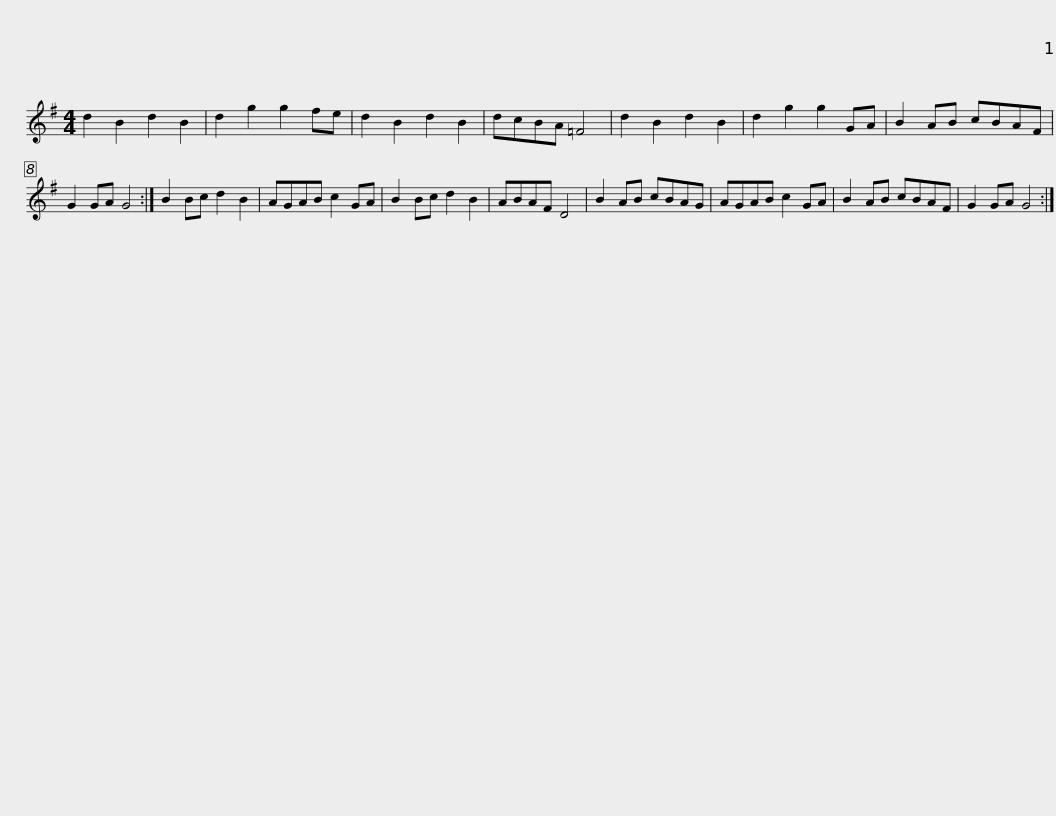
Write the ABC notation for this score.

X:1
L:1/8
M:4/4
I:linebreak $
K:G
V:1 treble
V:1
 d2 B2 d2 B2 | d2 g2 g2 fe | d2 B2 d2 B2 | dcBA =F4 | d2 B2 d2 B2 | %5
 d2 g2 g2 GA | B2 AB cBAF | G2 GA G4 :|$ B2 Bc d2 B2 | AGAB c2 GA | %10
 B2 Bc d2 B2 | ABAF D4 | B2 AB cBAG | AGAB c2 GA | B2 AB cBAF |$ %15
 G2 GA G4 :| %16
